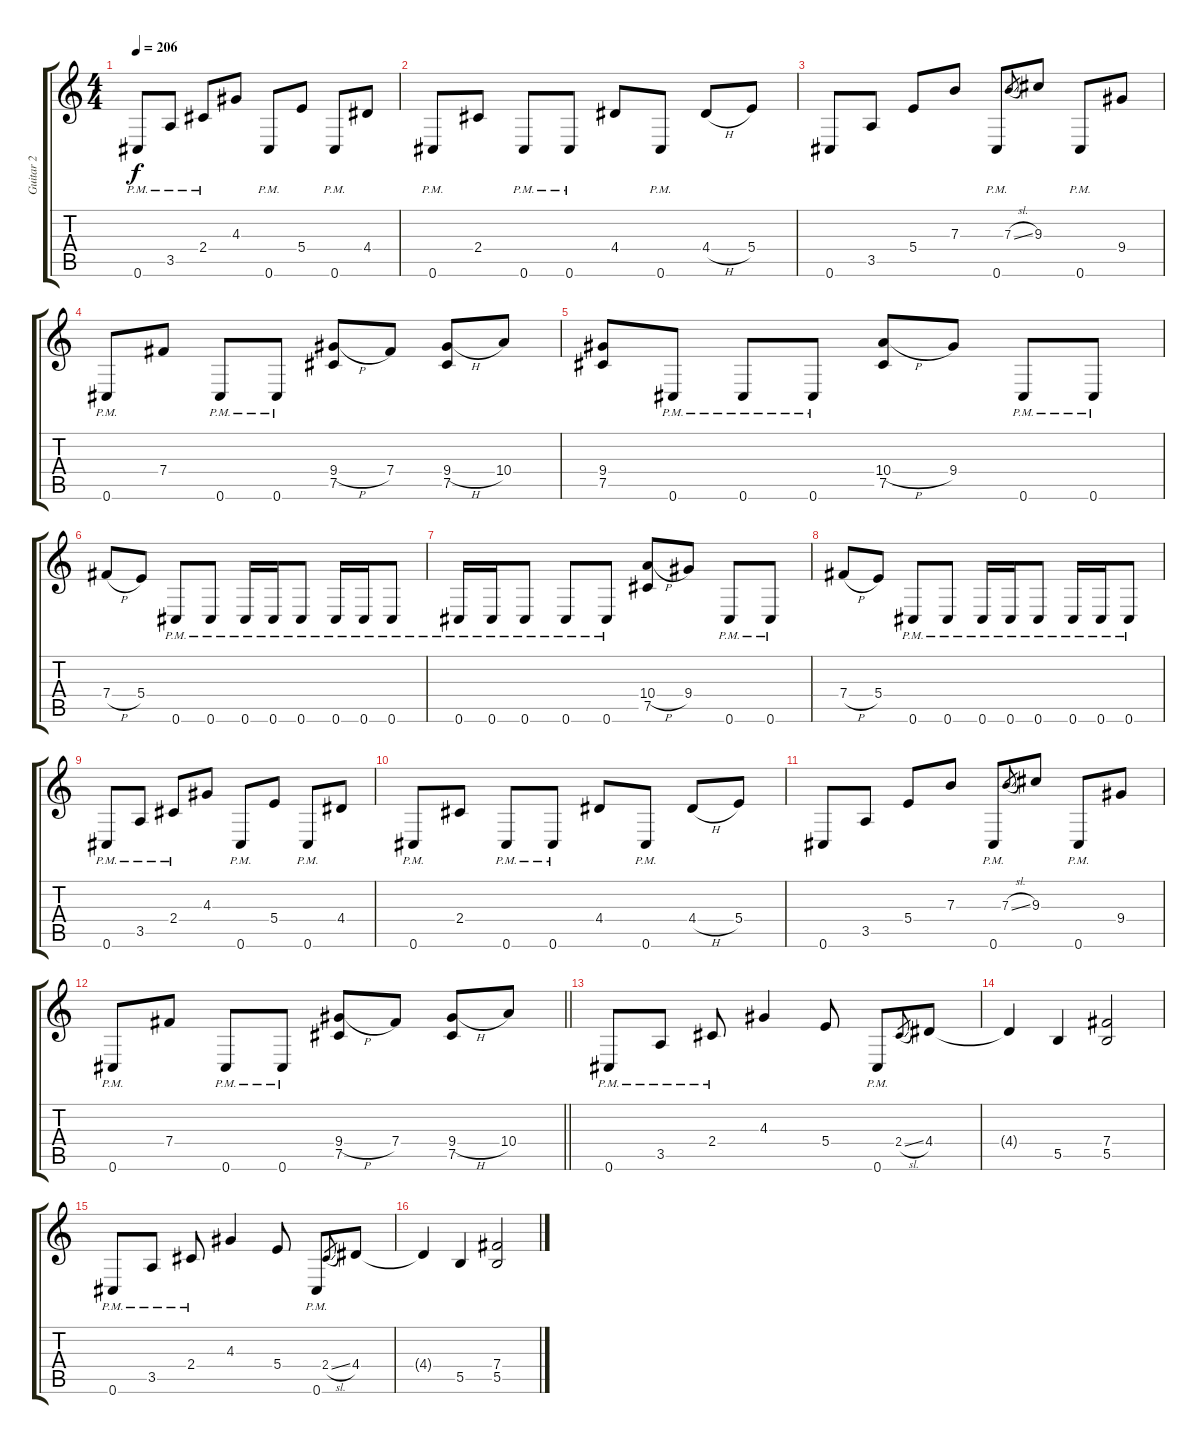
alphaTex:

\track ("Guitar 2" "Guitar 2") {instrument distortionguitar}
\staff {score tabs}
\tuning (Db4 Ab3 E3 B2 Gb2 Db2) {hide}
\ts (4 4)
\tempo 206
\clef g2
\ks c
0.6{pm}.8{dy f} 3.5{pm}.8 2.4{pm}.8 4.3.8 0.6{pm}.8 5.4.8 0.6{pm}.8 4.4.8 |
0.6{pm}.8 2.4.8 0.6{pm}.8 0.6{pm}.8 4.4.8 0.6{pm}.8 4.4{h}.8 5.4.8 |
0.6.8 3.5.8 5.4.8 7.3.8 0.6{pm}.8 7.3{sl}.8{gr} 9.3.8 0.6{pm}.8 9.4.8 |
0.6{pm}.8 7.4.8 0.6{pm}.8 0.6{pm}.8 (9.4{h} 7.5).8 7.4.8 (9.4{h} 7.5).8 10.4.8 |
(9.4 7.5).8 0.6{pm}.8 0.6{pm}.8 0.6{pm}.8 (10.4{h} 7.5).8 9.4.8 0.6{pm}.8 0.6{pm}.8 |
7.4{h}.8 5.4.8 0.6{pm}.8 0.6{pm}.8 0.6{pm}.16 0.6{pm}.16 0.6{pm}.8 0.6{pm}.16 0.6{pm}.16 0.6{pm}.8 |
0.6{pm}.16 0.6{pm}.16 0.6{pm}.8 0.6{pm}.8 0.6{pm}.8 (10.4{h} 7.5).8 9.4.8 0.6{pm}.8 0.6{pm}.8 |
7.4{h}.8 5.4.8 0.6{pm}.8 0.6{pm}.8 0.6{pm}.16 0.6{pm}.16 0.6{pm}.8 0.6{pm}.16 0.6{pm}.16 0.6{pm}.8 |
0.6{pm}.8 3.5{pm}.8 2.4{pm}.8 4.3.8 0.6{pm}.8 5.4.8 0.6{pm}.8 4.4.8 |
0.6{pm}.8 2.4.8 0.6{pm}.8 0.6{pm}.8 4.4.8 0.6{pm}.8 4.4{h}.8 5.4.8 |
0.6.8 3.5.8 5.4.8 7.3.8 0.6{pm}.8 7.3{sl}.8{gr} 9.3.8 0.6{pm}.8 9.4.8 |
\barLineRight lightlight
0.6{pm}.8 7.4.8 0.6{pm}.8 0.6{pm}.8 (9.4{h} 7.5).8 7.4.8 (9.4{h} 7.5).8 10.4.8 |
0.6{pm}.8 3.5{pm}.8 2.4{pm}.8 4.3.4 5.4.8 0.6{pm}.8 2.4{sl}.8{gr} 4.4.8 |
4.4{t}.4 5.5.4 (7.4 5.5).2 |
0.6{pm}.8 3.5{pm}.8 2.4{pm}.8 4.3.4 5.4.8 0.6{pm}.8 2.4{sl}.8{gr} 4.4.8 |
4.4{t}.4 5.5.4 (7.4 5.5).2
